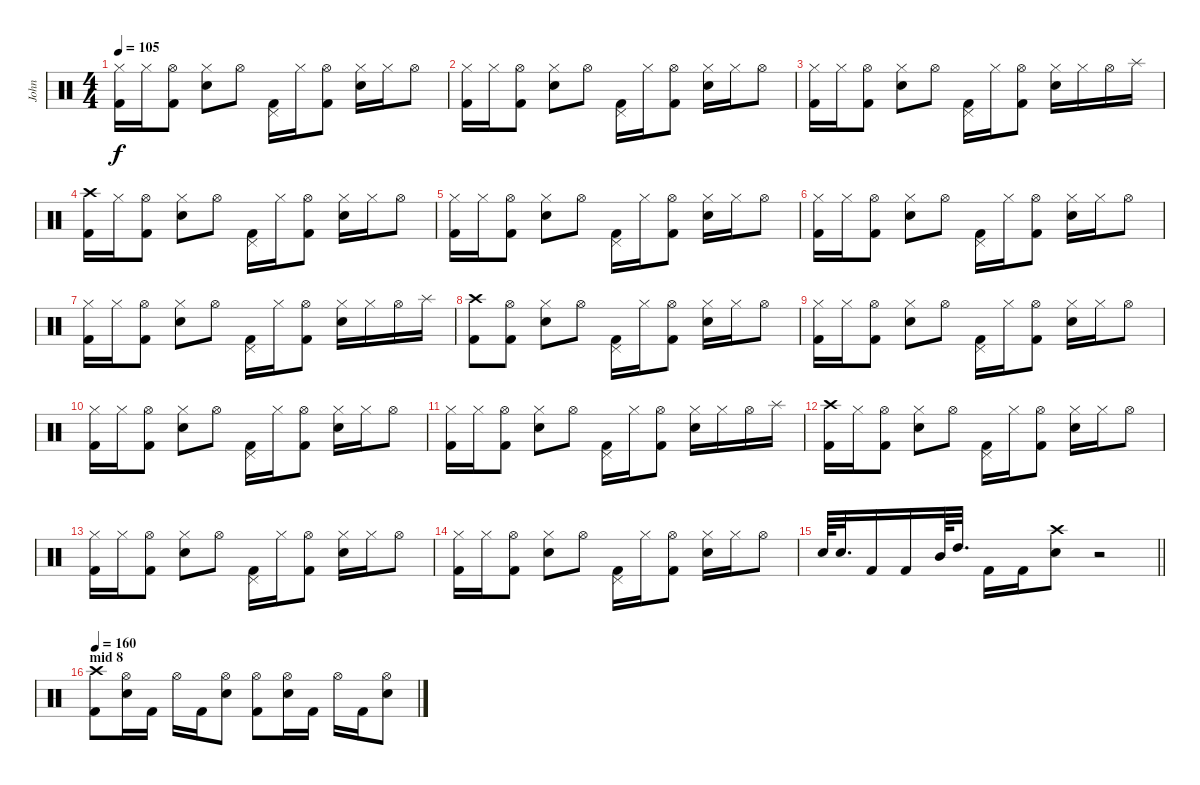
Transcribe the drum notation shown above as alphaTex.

\track ("John" "John") {instrument percussion}
\staff {score}
\articulation defaults
\ts (4 4)
\tempo 105
\clef neutral
\ks c
("Hi-Hat (closed)" "Kick (hit) 2").16{dy f} "Hi-Hat (closed)".16 ("Hi-Hat (open)" "Kick (hit) 2").8 ("Hi-Hat (closed)" "Snare (hit) 2").8 "Hi-Hat (open)".8 ("Pedal Hi-Hat (hit)" "Kick (hit) 2").16 "Hi-Hat (closed)".16 ("Hi-Hat (open)" "Kick (hit) 2").8 ("Hi-Hat (closed)" "Snare (hit) 2").16 "Hi-Hat (closed)".16 "Hi-Hat (open)".8 |
("Hi-Hat (closed)" "Kick (hit) 2").16 "Hi-Hat (closed)".16 ("Hi-Hat (open)" "Kick (hit) 2").8 ("Hi-Hat (closed)" "Snare (hit) 2").8 "Hi-Hat (open)".8 ("Pedal Hi-Hat (hit)" "Kick (hit) 2").16 "Hi-Hat (closed)".16 ("Hi-Hat (open)" "Kick (hit) 2").8 ("Hi-Hat (closed)" "Snare (hit) 2").16 "Hi-Hat (closed)".16 "Hi-Hat (open)".8 |
("Hi-Hat (closed)" "Kick (hit) 2").16 "Hi-Hat (closed)".16 ("Hi-Hat (open)" "Kick (hit) 2").8 ("Hi-Hat (closed)" "Snare (hit) 2").8 "Hi-Hat (open)".8 ("Pedal Hi-Hat (hit)" "Kick (hit) 2").16 "Hi-Hat (closed)".16 ("Hi-Hat (open)" "Kick (hit) 2").8 ("Hi-Hat (closed)" "Snare (hit) 2").16 "Hi-Hat (closed)".16 "Hi-Hat (open)".16 "Splash (hit)".16 |
("Crash high (hit)" "Kick (hit) 2").16 "Hi-Hat (closed)".16 ("Hi-Hat (open)" "Kick (hit) 2").8 ("Hi-Hat (closed)" "Snare (hit) 2").8 "Hi-Hat (open)".8 ("Pedal Hi-Hat (hit)" "Kick (hit) 2").16 "Hi-Hat (closed)".16 ("Hi-Hat (open)" "Kick (hit) 2").8 ("Hi-Hat (closed)" "Snare (hit) 2").16 "Hi-Hat (closed)".16 "Hi-Hat (open)".8 |
("Hi-Hat (closed)" "Kick (hit) 2").16 "Hi-Hat (closed)".16 ("Hi-Hat (open)" "Kick (hit) 2").8 ("Hi-Hat (closed)" "Snare (hit) 2").8 "Hi-Hat (open)".8 ("Pedal Hi-Hat (hit)" "Kick (hit) 2").16 "Hi-Hat (closed)".16 ("Hi-Hat (open)" "Kick (hit) 2").8 ("Hi-Hat (closed)" "Snare (hit) 2").16 "Hi-Hat (closed)".16 "Hi-Hat (open)".8 |
("Hi-Hat (closed)" "Kick (hit) 2").16 "Hi-Hat (closed)".16 ("Hi-Hat (open)" "Kick (hit) 2").8 ("Hi-Hat (closed)" "Snare (hit) 2").8 "Hi-Hat (open)".8 ("Pedal Hi-Hat (hit)" "Kick (hit) 2").16 "Hi-Hat (closed)".16 ("Hi-Hat (open)" "Kick (hit) 2").8 ("Hi-Hat (closed)" "Snare (hit) 2").16 "Hi-Hat (closed)".16 "Hi-Hat (open)".8 |
("Hi-Hat (closed)" "Kick (hit) 2").16 "Hi-Hat (closed)".16 ("Hi-Hat (open)" "Kick (hit) 2").8 ("Hi-Hat (closed)" "Snare (hit) 2").8 "Hi-Hat (open)".8 ("Pedal Hi-Hat (hit)" "Kick (hit) 2").16 "Hi-Hat (closed)".16 ("Hi-Hat (open)" "Kick (hit) 2").8 ("Hi-Hat (closed)" "Snare (hit) 2").16 "Hi-Hat (closed)".16 "Hi-Hat (open)".16 "Splash (hit)".16 |
("Crash high (hit)" "Kick (hit) 2").8 ("Hi-Hat (open)" "Kick (hit) 2").8 ("Hi-Hat (closed)" "Snare (hit) 2").8 "Hi-Hat (open)".8 ("Pedal Hi-Hat (hit)" "Kick (hit) 2").16 "Hi-Hat (closed)".16 ("Hi-Hat (open)" "Kick (hit) 2").8 ("Hi-Hat (closed)" "Snare (hit) 2").16 "Hi-Hat (closed)".16 "Hi-Hat (open)".8 |
("Hi-Hat (closed)" "Kick (hit) 2").16 "Hi-Hat (closed)".16 ("Hi-Hat (open)" "Kick (hit) 2").8 ("Hi-Hat (closed)" "Snare (hit) 2").8 "Hi-Hat (open)".8 ("Pedal Hi-Hat (hit)" "Kick (hit) 2").16 "Hi-Hat (closed)".16 ("Hi-Hat (open)" "Kick (hit) 2").8 ("Hi-Hat (closed)" "Snare (hit) 2").16 "Hi-Hat (closed)".16 "Hi-Hat (open)".8 |
("Hi-Hat (closed)" "Kick (hit) 2").16 "Hi-Hat (closed)".16 ("Hi-Hat (open)" "Kick (hit) 2").8 ("Hi-Hat (closed)" "Snare (hit) 2").8 "Hi-Hat (open)".8 ("Pedal Hi-Hat (hit)" "Kick (hit) 2").16 "Hi-Hat (closed)".16 ("Hi-Hat (open)" "Kick (hit) 2").8 ("Hi-Hat (closed)" "Snare (hit) 2").16 "Hi-Hat (closed)".16 "Hi-Hat (open)".8 |
("Hi-Hat (closed)" "Kick (hit) 2").16 "Hi-Hat (closed)".16 ("Hi-Hat (open)" "Kick (hit) 2").8 ("Hi-Hat (closed)" "Snare (hit) 2").8 "Hi-Hat (open)".8 ("Pedal Hi-Hat (hit)" "Kick (hit) 2").16 "Hi-Hat (closed)".16 ("Hi-Hat (open)" "Kick (hit) 2").8 ("Hi-Hat (closed)" "Snare (hit) 2").16 "Hi-Hat (closed)".16 "Hi-Hat (open)".16 "Splash (hit)".16 |
("Crash high (hit)" "Kick (hit) 2").16 "Hi-Hat (closed)".16 ("Hi-Hat (open)" "Kick (hit) 2").8 ("Hi-Hat (closed)" "Snare (hit) 2").8 "Hi-Hat (open)".8 ("Pedal Hi-Hat (hit)" "Kick (hit) 2").16 "Hi-Hat (closed)".16 ("Hi-Hat (open)" "Kick (hit) 2").8 ("Hi-Hat (closed)" "Snare (hit) 2").16 "Hi-Hat (closed)".16 "Hi-Hat (open)".8 |
("Hi-Hat (closed)" "Kick (hit) 2").16 "Hi-Hat (closed)".16 ("Hi-Hat (open)" "Kick (hit) 2").8 ("Hi-Hat (closed)" "Snare (hit) 2").8 "Hi-Hat (open)".8 ("Pedal Hi-Hat (hit)" "Kick (hit) 2").16 "Hi-Hat (closed)".16 ("Hi-Hat (open)" "Kick (hit) 2").8 ("Hi-Hat (closed)" "Snare (hit) 2").16 "Hi-Hat (closed)".16 "Hi-Hat (open)".8 |
("Hi-Hat (closed)" "Kick (hit) 2").16 "Hi-Hat (closed)".16 ("Hi-Hat (open)" "Kick (hit) 2").8 ("Hi-Hat (closed)" "Snare (hit) 2").8 "Hi-Hat (open)".8 ("Pedal Hi-Hat (hit)" "Kick (hit) 2").16 "Hi-Hat (closed)".16 ("Hi-Hat (open)" "Kick (hit) 2").8 ("Hi-Hat (closed)" "Snare (hit) 2").16 "Hi-Hat (closed)".16 "Hi-Hat (open)".8 |
\barLineRight lightlight "Snare (hit) 2".64 "Snare (hit) 2".32{d} "Kick (hit) 2".16 "Kick (hit) 2".16 "Mid Tom (hit)".64 "High Tom (hit)".32{d} "Kick (hit) 2".16 "Kick (hit) 2".16
("Crash high (hit)" "Snare (hit) 2").8 r.2 |
\section ("" "mid 8")
\tempo 160
("Crash high (hit)" "Kick (hit) 2").8 ("Hi-Hat (open)" "Snare (hit) 2").16 "Kick (hit) 2".16 "Hi-Hat (open)".16 "Kick (hit) 2".16 ("Hi-Hat (open)" "Snare (hit) 2").8 ("Hi-Hat (open)" "Kick (hit) 2").8 ("Hi-Hat (open)" "Snare (hit) 2").16 "Kick (hit) 2".16 "Hi-Hat (open)".16 "Kick (hit) 2".16 ("Hi-Hat (open)" "Snare (hit) 2").8
